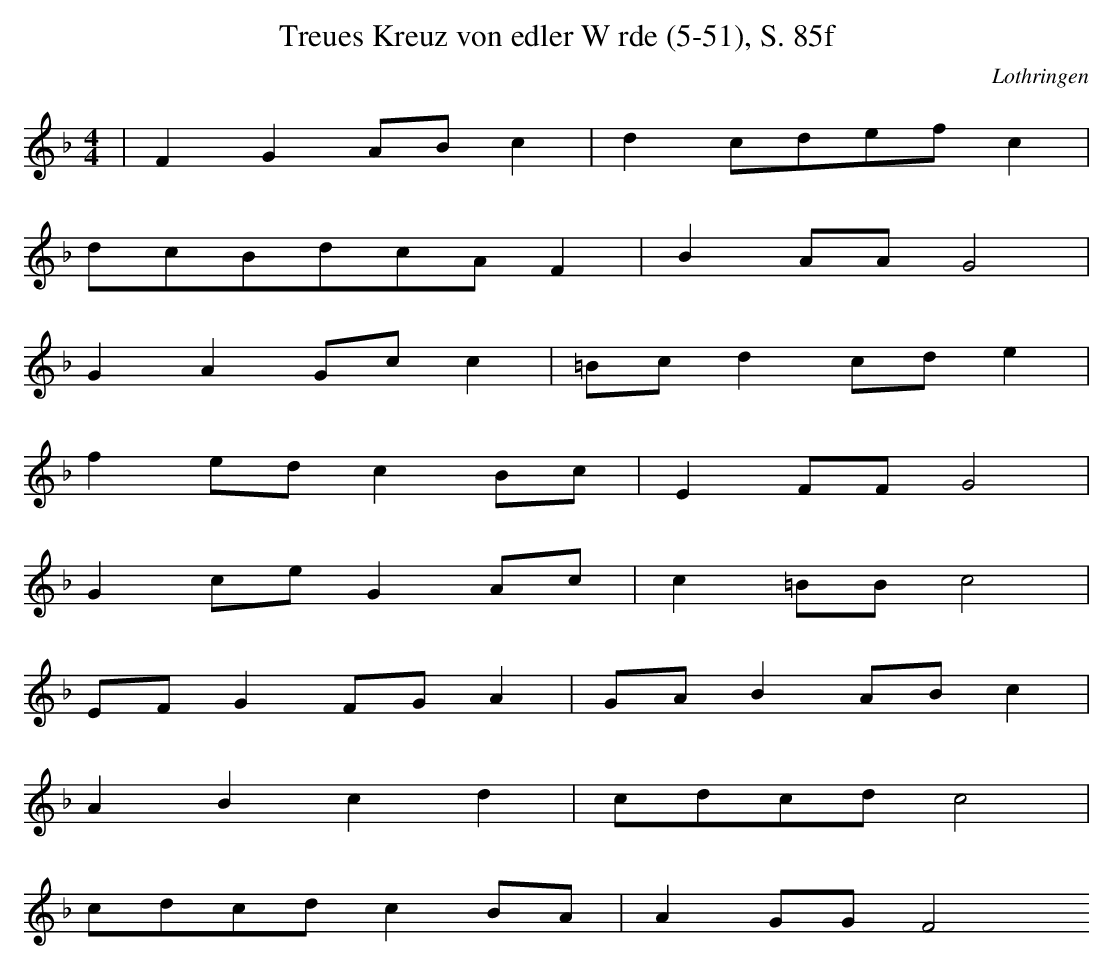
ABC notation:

X:1
T: Treues Kreuz von edler Wrde (5-51), S. 85f
O: Lothringen
M: 4/4
L: 1/8
K: F
 | F2G2ABc2 | d2cdefc2 |
dcBdcAF2 | B2AAG4 |
G2A2Gcc2 | =Bcd2cde2 |
f2edc2Bc | E2FFG4 |
G2ceG2Ac | c2=BBc4 |
EFG2FGA2 | GAB2ABc2 |
A2B2c2d2 | cdcdc4 |
cdcdc2BA | A2GGF4
